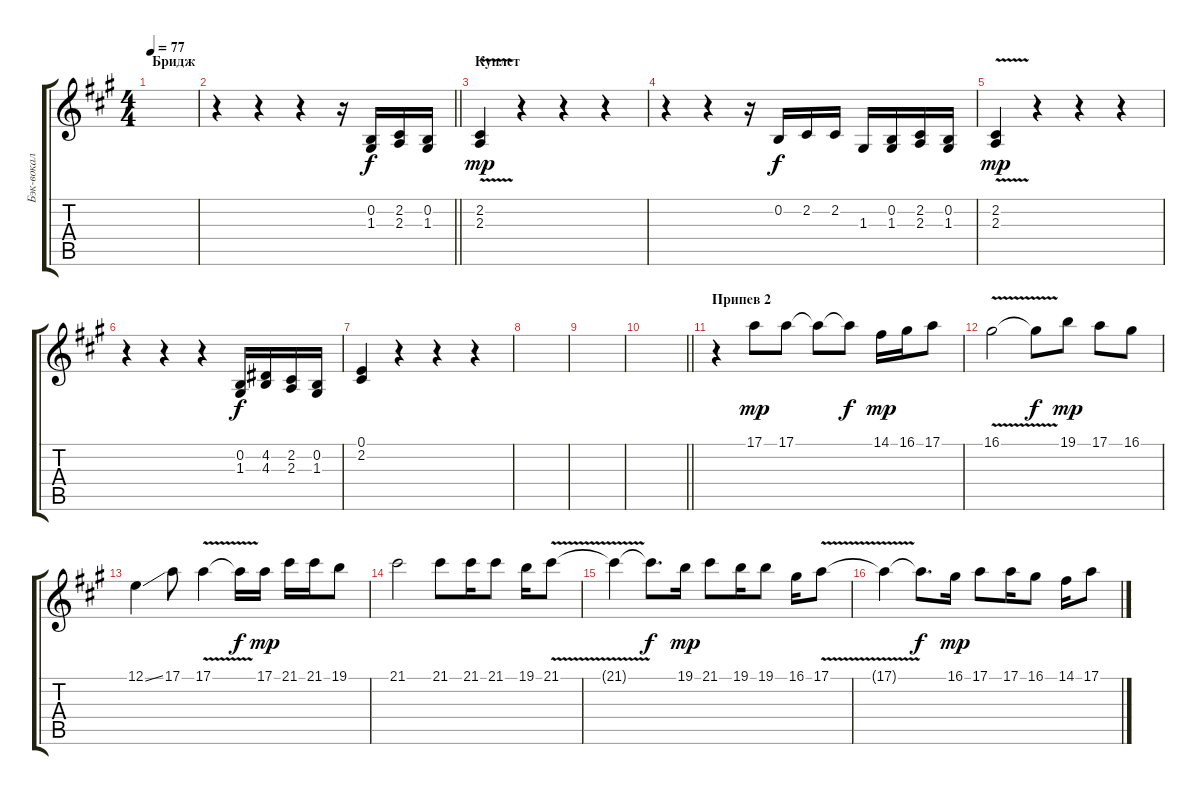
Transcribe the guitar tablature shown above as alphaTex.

\track ("Бэк-вокал" "Бэк-вокал") {instrument baritonesax}
\staff {score tabs}
\tuning (E4 B3 G3 D3 A2 E2) {hide}
\ts (4 4)
\section ("" "Бридж")
\tempo 77
\clef g2
\ks f#minor
|
\barLineRight lightlight
r.4 r.4 r.4 r.16{volume 13 instrument sopranosax} (0.2 1.3).16{dy f} (2.2 2.3).16 (0.2 1.3).16 |
\section ("" "Куплет")
(2.2{v} 2.3).4{dy mp} r.4 r.4 r.4 |
r.4 r.4 r.16 0.2.16{dy f} 2.2.16 2.2.16 1.3.16 (0.2 1.3).16 (2.2 2.3).16 (0.2 1.3).16 |
(2.2{v} 2.3).4{dy mp} r.4 r.4 r.4 |
r.4 r.4 r.4 (0.2 1.3).16{dy f} (4.2 4.3).16 (2.2 2.3).16 (0.2 1.3).16 |
(0.1 2.2).4 r.4 r.4 r.4 |
|
|
\barLineRight lightlight
|
\section ("" "Припев 2")
r.4 17.1.8{dy mp} 17.1.8 17.1{t}.8 17.1{t}.8{dy f} 14.1.16{dy mp} 16.1.16 17.1.8 |
16.1{v}.2 16.1{t}.8{dy f} 19.1.8{dy mp} 17.1.8 16.1.8 |
12.1{ss}.4 17.1.8 17.1{v}.4 17.1{t}.16{dy f} 17.1.16{dy mp} 21.1.16 21.1.16 19.1.8 |
21.1.2 21.1.8 21.1.16 21.1.8 19.1.16 21.1{v}.8 |
21.1{t}.4 21.1{t}.8{d dy f} 19.1.16{dy mp} 21.1.8 19.1.16 19.1.8 16.1.16 17.1{v}.8 |
17.1{t}.4 17.1{t}.8{d dy f} 16.1.16{dy mp} 17.1.8 17.1.16 16.1.8 14.1.16 17.1.8
